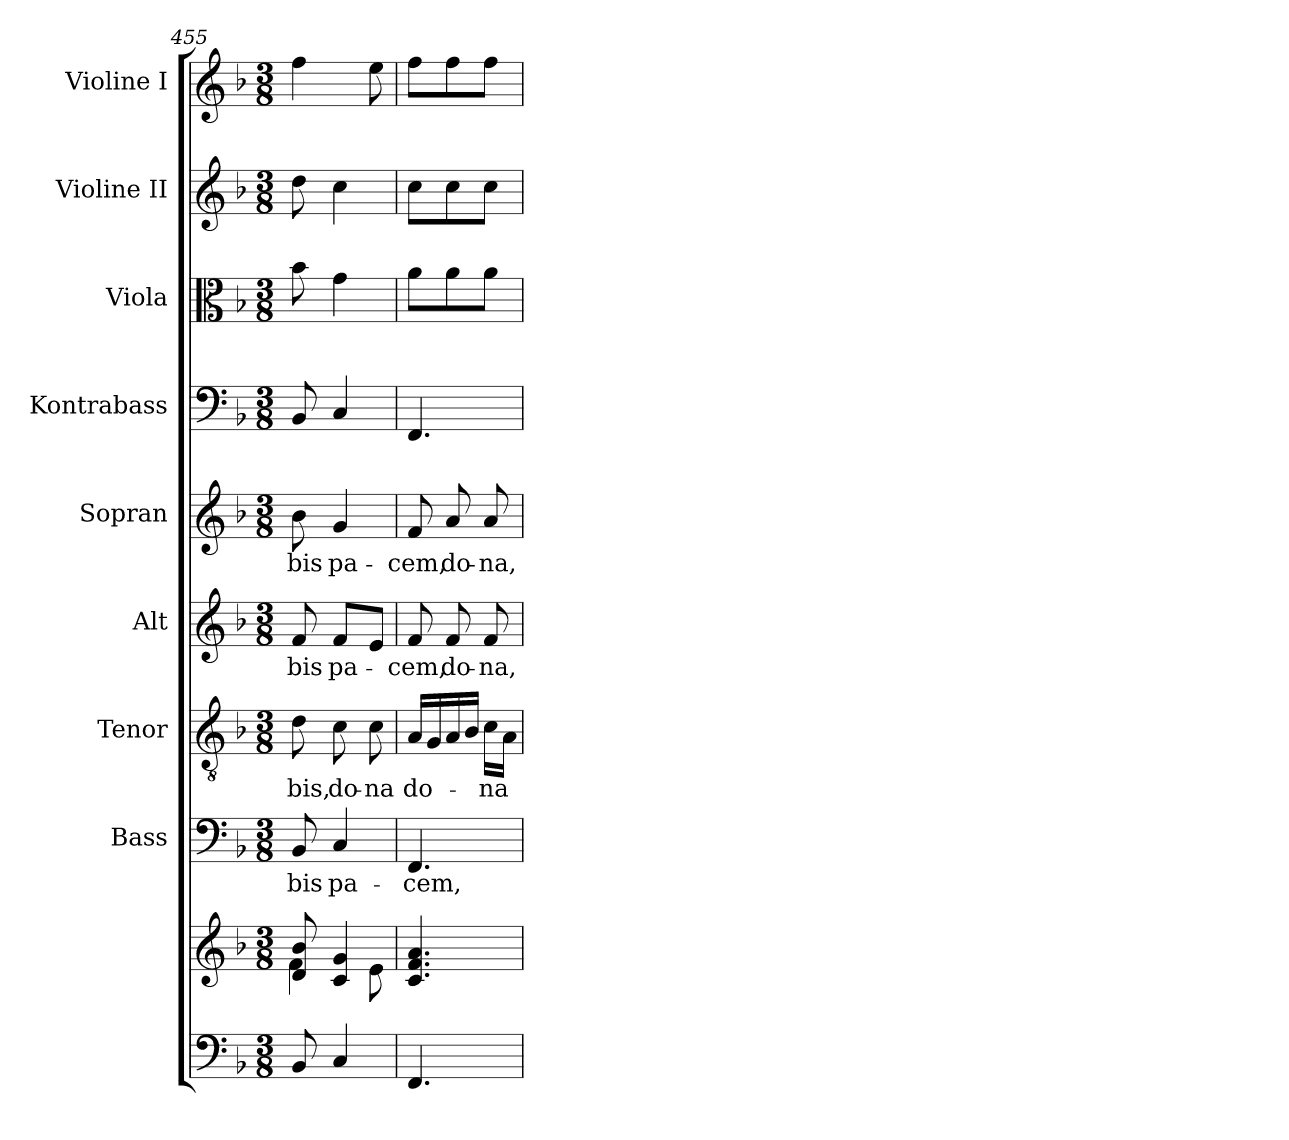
**kern	**kern	**kern	**text	**kern	**text	**kern	**text	**kern	**text	**kern	**kern	**kern	**kern
*part9	*part9	*part8	*part8	*part7	*part7	*part6	*part6	*part5	*part5	*part4	*part3	*part2	*part1
*staff10	*staff9	*staff8	*staff8	*staff7	*staff7	*staff6	*staff6	*staff5	*staff5	*staff4	*staff3	*staff2	*staff1
*	*	*I"Bass	*	*I"Tenor	*	*I"Alt	*	*I"Sopran	*	*I"Kontrabass	*I"Viola	*I"Violine II	*I"Violine I
*	*	*I'B.	*	*I'T.	*	*I'A.	*	*I'S.	*	*I'Kb.	*I'Vla.	*I'Vl. II	*I'Vl. I
*clefF4	*clefG2	*clefF4	*	*clefGv2	*	*clefG2	*	*clefG2	*	*clefF4	*clefC3	*clefG2	*clefG2
*	*	*	*	*	*	*	*	*	*	*ITrd7c12	*	*	*
*k[b-]	*k[b-]	*k[b-]	*	*k[b-]	*	*k[b-]	*	*k[b-]	*	*k[b-]	*k[b-]	*k[b-]	*k[b-]
*F:	*F:	*F:	*	*F:	*	*F:	*	*F:	*	*F:	*F:	*F:	*F:
*M3/8	*M3/8	*M3/8	*	*M3/8	*	*M3/8	*	*M3/8	*	*M3/8	*M3/8	*M3/8	*M3/8
=455	=455	=455	=455	=455	=455	=455	=455	=455	=455	=455	=455	=455	=455
*	*^	*	*	*	*	*	*	*	*	*	*	*	*
!	!	!	!	!LO:LY:b	!	!LO:LY:b	!	!LO:LY:b	!	!LO:LY:b	!	!	!	!
8BB-/	8d/ 8b-/	4f\	8BB-/	-bis	8d\	-bis,	8f/	-bis	8b-\	-bis	8BBB-/	8b-\	8dd\	4ff\
!	!	!	!	!LO:LY:b	!	!LO:LY:b	!	!LO:LY:b	!	!LO:LY:b	!	!	!	!
4C/	4c/ 4g/	.	4C/	pa-	8c\	do-	8f/L	pa-	4g/	pa-	4CC/	4g\	4cc\	.
!	!	!	!	!	!	!LO:LY:b	!	!	!	!	!	!	!	!
.	.	8e\	.	.	8c\	-na	8e/J	.	.	.	.	.	.	8ee\
=456	=456	=456	=456	=456	=456	=456	=456	=456	=456	=456	=456	=456	=456	=456
!	!	!	!	!LO:LY:b	!	!LO:LY:b	!	!LO:LY:b	!	!LO:LY:b	!	!	!	!
*	*v	*v	*	*	*	*	*	*	*	*	*	*	*	*
4.FF/	4.c/ 4.f/ 4.a/	4.FF/	-cem,	16A/LL	do-	8f/	-cem,	8f/	-cem,	4.FFF/	8a\L	8cc\L	8ff\L
.	.	.	.	16G/	.	.	.	.	.	.	.	.	.
!	!	!	!	!	!	!	!LO:LY:b	!	!LO:LY:b	!	!	!	!
.	.	.	.	16A/	.	8f/	do-	8a/	do-	.	8a\	8cc\	8ff\
.	.	.	.	16B-/JJ	.	.	.	.	.	.	.	.	.
!	!	!	!	!	!LO:LY:b	!	!LO:LY:b	!	!LO:LY:b	!	!	!	!
.	.	.	.	16c\LL	-na	8f/	-na,	8a/	-na,	.	8a\J	8cc\J	8ff\J
.	.	.	.	16A\JJ	.	.	.	.	.	.	.	.	.
=	=	=	=	=	=	=	=	=	=	=	=	=	=
*-	*-	*-	*-	*-	*-	*-	*-	*-	*-	*-	*-	*-	*-
